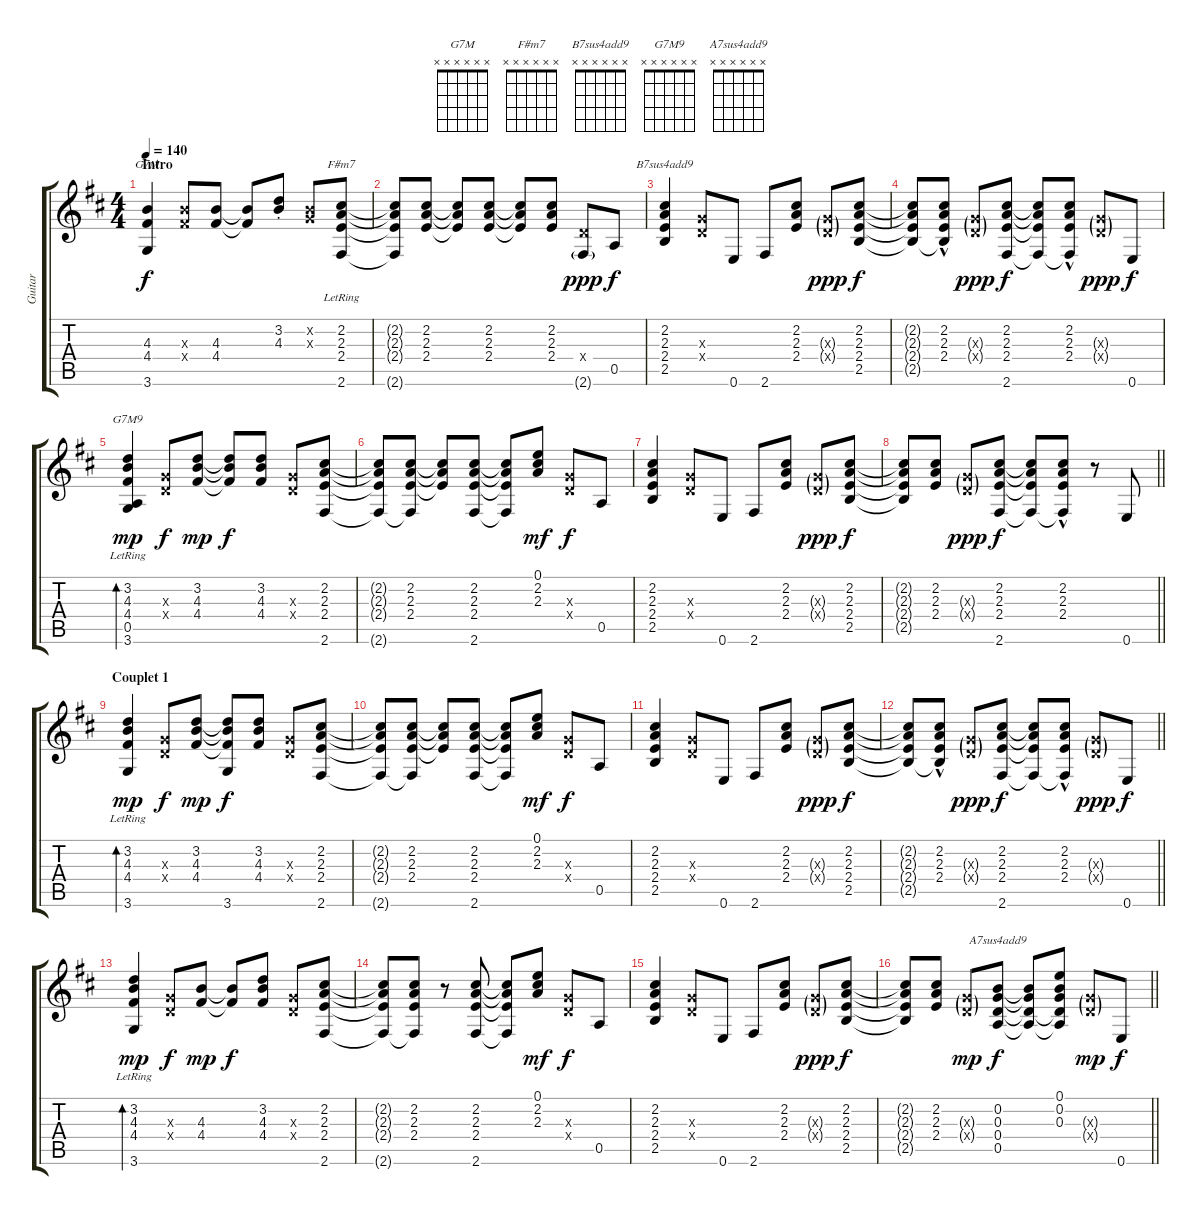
\track ("Guitar" "Guitar") {instrument electricguitarjazz}
\staff {score tabs}
\tuning (E4 B3 G3 D3 A2 E2) {hide}
\chord ("G7M" x x x x x x)
\chord ("F#m7" x x x x x x)
\chord ("B7sus4add9" x x x x x x)
\chord ("G7M9" x x x x x x)
\chord ("A7sus4add9" x x x x x x)
\ts (4 4)
\section ("" "Intro")
\tempo 140
\clef g2
\ks bminor
(4.3 4.4 3.6).4{ch "G7M" dy f instrument electricguitarjazz} (4.3{x} 4.4{x}).8 (4.3 4.4).8 (4.3{t} 4.4{t}).8 (3.2{st} 4.3).8 (0.2{x} 0.3{x}).8 (2.2 2.3 2.4 2.6{lr}).8{ch "F#m7"} |
(2.2{t} 2.3{t} 2.4{t} 2.6{t}).8 (2.2 2.3 2.4).8 (2.2{t} 2.3{t} 2.4{t}).8 (2.2 2.3 2.4).8 (2.2{t} 2.3{t} 2.4{t}).8 (2.2 2.3 2.4).8 (0.4{x} 2.6{g}).8{dy ppp} 0.5.8{dy f} |
(2.2 2.3 2.4 2.5).4{ch "B7sus4add9"} (0.3{x} 0.4{x}).8 0.6.8 2.6.8 (2.2 2.3 2.4).8 (0.3{g x} 0.4{g x}).8{dy ppp} (2.2 2.3 2.4 2.5).8{dy f} |
(2.2{t} 2.3{t} 2.4{t} 2.5{t}).8 (2.2{hac} 2.3{hac} 2.4{hac} 2.5{t}).8 (0.3{g x} 0.4{g x}).8{dy ppp} (2.2 2.3 2.4 2.6).8{dy f} (2.2{t} 2.3{t} 2.4{t} 2.6{t}).8 (2.2{hac} 2.3{hac} 2.4{hac} 2.6{t}).8 (0.3{g x} 0.4{g x}).8{dy ppp} 0.6.8{dy f} |
(3.2 4.3 4.4 0.5 3.6{lr}).4{bd 120 ch "G7M9" dy mp} (0.3{x} 0.4{x}).8{dy f} (3.2 4.3 4.4).8{dy mp} (3.2{t} 4.3{t} 4.4{t}).8{dy f} (3.2 4.3 4.4).8 (0.3{x} 0.4{x}).8 (2.2 2.3 2.4 2.6).8 |
(2.2{t} 2.3{t} 2.4{t} 2.6{t}).8 (2.2 2.3 2.4 2.6{t}).8 (2.2{t} 2.3{t} 2.4{t}).8 (2.2 2.3 2.4 2.6).8 (2.2{t} 2.3{t} 2.4{t} 2.6{t}).8 (0.1 2.2 2.3).8{dy mf} (0.3{x} 0.4{x}).8{dy f} 0.5.8 |
(2.2 2.3 2.4 2.5).4 (0.3{x} 0.4{x}).8 0.6.8 2.6.8 (2.2 2.3 2.4).8 (0.3{g x} 0.4{g x}).8{dy ppp} (2.2 2.3 2.4 2.5).8{dy f} |
\barLineRight lightlight
(2.2{t} 2.3{t} 2.4{t} 2.5{t}).8 (2.2 2.3 2.4).8 (0.3{g x} 0.4{g x}).8{dy ppp} (2.2 2.3 2.4 2.6).8{dy f} (2.2{t} 2.3{t} 2.4{t} 2.6{t}).8 (2.2{hac} 2.3{hac} 2.4{hac} 2.6{t}).8 r.8 0.6.8 |
\section ("" "Couplet 1")
(3.2 4.3 4.4 3.6{lr}).4{bd 120 dy mp} (0.3{x} 0.4{x}).8{dy f} (3.2 4.3 4.4).8{dy mp} (3.2{t} 4.3{t} 4.4{t} 3.6).8{dy f} (3.2 4.3 4.4).8 (0.3{x} 0.4{x}).8 (2.2 2.3 2.4 2.6).8 |
(2.2{t} 2.3{t} 2.4{t} 2.6{t}).8 (2.2 2.3 2.4 2.6{t}).8 (2.2{t} 2.3{t} 2.4{t}).8 (2.2 2.3 2.4 2.6).8 (2.2{t} 2.3{t} 2.4{t} 2.6{t}).8 (0.1 2.2 2.3).8{dy mf} (0.3{x} 0.4{x}).8{dy f} 0.5.8 |
(2.2 2.3 2.4 2.5).4 (0.3{x} 0.4{x}).8 0.6.8 2.6.8 (2.2 2.3 2.4).8 (0.3{g x} 0.4{g x}).8{dy ppp} (2.2 2.3 2.4 2.5).8{dy f} |
\barLineRight lightlight
(2.2{t} 2.3{t} 2.4{t} 2.5{t}).8 (2.2{hac} 2.3{hac} 2.4{hac} 2.5{t}).8 (0.3{g x} 0.4{g x}).8{dy ppp} (2.2 2.3 2.4 2.6).8{dy f} (2.2{t} 2.3{t} 2.4{t} 2.6{t}).8 (2.2{hac} 2.3{hac} 2.4{hac} 2.6{t}).8 (0.3{g x} 0.4{g x}).8{dy ppp} 0.6.8{dy f} |
(3.2 4.3 4.4 3.6{lr}).4{bd 120 dy mp} (0.3{x} 0.4{x}).8{dy f} (4.3 4.4).8{dy mp} (4.3{t} 4.4{t}).8{dy f} (3.2 4.3 4.4).8 (0.3{x} 0.4{x}).8 (2.2 2.3 2.4 2.6).8 |
(2.2{t} 2.3{t} 2.4{t} 2.6{t}).8 (2.2 2.3 2.4 2.6{t}).8 r.8 (2.2 2.3 2.4 2.6).8 (2.2{t} 2.3{t} 2.4{t} 2.6{t}).8 (0.1 2.2 2.3).8{dy mf} (0.3{x} 0.4{x}).8{dy f} 0.5.8 |
(2.2 2.3 2.4 2.5).4 (0.3{x} 0.4{x}).8 0.6.8 2.6.8 (2.2 2.3 2.4).8 (0.3{g x} 0.4{g x}).8{dy ppp} (2.2 2.3 2.4 2.5).8{dy f} |
\barLineRight lightlight
(2.2{t} 2.3{t} 2.4{t} 2.5{t}).8 (2.2 2.3 2.4).8 (0.3{g x} 0.4{g x}).8{dy mp} (0.2 0.3 0.4 0.5).8{ch "A7sus4add9" dy f} (0.2{t} 0.3{t} 0.4{t} 0.5{t}).8 (0.1 0.2 0.3 0.4{t} 0.5{t}).8 (0.3{g x} 0.4{g x}).8{dy mp} 0.6.8{dy f}
